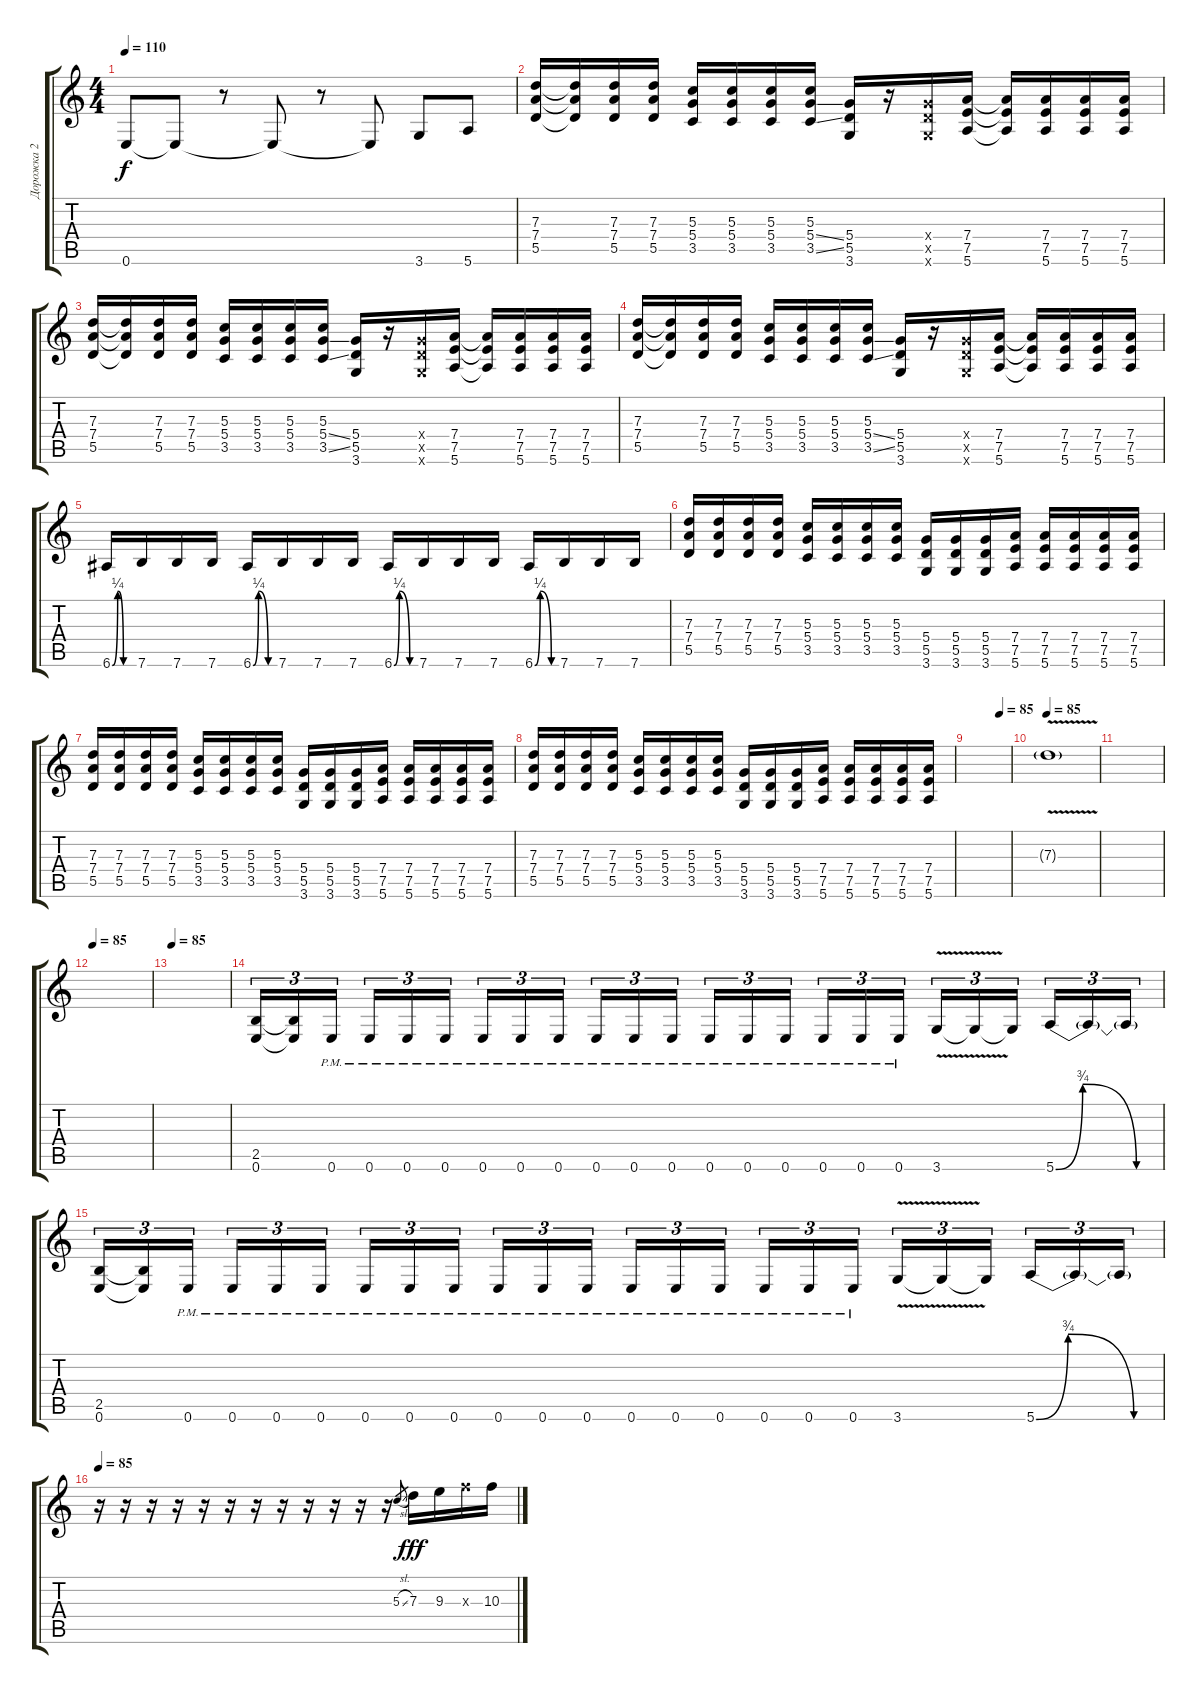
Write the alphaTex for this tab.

\track ("Дорожка 2" "Дорожка 2") {instrument overdrivenguitar}
\staff {score tabs}
\tuning (E4 B3 G3 D3 A2 E2) {hide}
\ts (4 4)
\tempo 110
\clef g2
\ks c
0.6.8{dy f} 0.6{t}.8 r.8 0.6{t}.8 r.8 0.6{t}.8 3.6.8 5.6.8 |
(7.3 7.4 5.5).16 (7.3{t} 7.4{t} 5.5{t}).16 (7.3 7.4 5.5).16 (7.3 7.4 5.5).16 (5.3 5.4 3.5).16 (5.3 5.4 3.5).16 (5.3 5.4 3.5).16 (5.3 5.4{ss} 3.5{ss}).16 (5.4 5.5 3.6).16 r.16 (5.4{x} 5.5{x} 3.6{x}).16 (7.4 7.5 5.6).16 (7.4{t} 7.5{t} 5.6{t}).16 (7.4 7.5 5.6).16 (7.4 7.5 5.6).16 (7.4 7.5 5.6).16 |
(7.3 7.4 5.5).16 (7.3{t} 7.4{t} 5.5{t}).16 (7.3 7.4 5.5).16 (7.3 7.4 5.5).16 (5.3 5.4 3.5).16 (5.3 5.4 3.5).16 (5.3 5.4 3.5).16 (5.3 5.4{ss} 3.5{ss}).16 (5.4 5.5 3.6).16 r.16 (5.4{x} 5.5{x} 3.6{x}).16 (7.4 7.5 5.6).16 (7.4{t} 7.5{t} 5.6{t}).16 (7.4 7.5 5.6).16 (7.4 7.5 5.6).16 (7.4 7.5 5.6).16 |
(7.3 7.4 5.5).16 (7.3{t} 7.4{t} 5.5{t}).16 (7.3 7.4 5.5).16 (7.3 7.4 5.5).16 (5.3 5.4 3.5).16 (5.3 5.4 3.5).16 (5.3 5.4 3.5).16 (5.3 5.4{ss} 3.5{ss}).16 (5.4 5.5 3.6).16 r.16 (5.4{x} 5.5{x} 3.6{x}).16 (7.4 7.5 5.6).16 (7.4{t} 7.5{t} 5.6{t}).16 (7.4 7.5 5.6).16 (7.4 7.5 5.6).16 (7.4 7.5 5.6).16 |
6.6{be (custom 0 0 15 1 31 0 44 0 51 0 60 0)}.16 7.6.16 7.6.16 7.6.16 6.6{be (custom 0 0 15 1 42 0 44 0 54 0 60 0)}.16 7.6.16 7.6.16 7.6.16 6.6{be (custom 0 0 15 1 44 0 49 0 55 0 60 0)}.16 7.6.16 7.6.16 7.6.16 6.6{be (custom 0 0 15 1 46 0 53 0 60 0)}.16 7.6.16 7.6.16 7.6.16 |
(7.3 7.4 5.5).16 (7.3 7.4 5.5).16 (7.3 7.4 5.5).16 (7.3 7.4 5.5).16 (5.3 5.4 3.5).16 (5.3 5.4 3.5).16 (5.3 5.4 3.5).16 (5.3 5.4 3.5).16 (5.4 5.5 3.6).16 (5.4 5.5 3.6).16 (5.4 5.5 3.6).16 (7.4 7.5 5.6).16 (7.4 7.5 5.6).16 (7.4 7.5 5.6).16 (7.4 7.5 5.6).16 (7.4 7.5 5.6).16 |
(7.3 7.4 5.5).16 (7.3 7.4 5.5).16 (7.3 7.4 5.5).16 (7.3 7.4 5.5).16 (5.3 5.4 3.5).16 (5.3 5.4 3.5).16 (5.3 5.4 3.5).16 (5.3 5.4 3.5).16 (5.4 5.5 3.6).16 (5.4 5.5 3.6).16 (5.4 5.5 3.6).16 (7.4 7.5 5.6).16 (7.4 7.5 5.6).16 (7.4 7.5 5.6).16 (7.4 7.5 5.6).16 (7.4 7.5 5.6).16 |
(7.3 7.4 5.5).16 (7.3 7.4 5.5).16 (7.3 7.4 5.5).16 (7.3 7.4 5.5).16 (5.3 5.4 3.5).16 (5.3 5.4 3.5).16 (5.3 5.4 3.5).16 (5.3 5.4 3.5).16 (5.4 5.5 3.6).16 (5.4 5.5 3.6).16 (5.4 5.5 3.6).16 (7.4 7.5 5.6).16 (7.4 7.5 5.6).16 (7.4 7.5 5.6).16 (7.4 7.5 5.6).16 (7.4 7.5 5.6).16 |
\tempo (85 0.75)
|
\tempo 85
7.3{v g}.1 |
|
\tempo 85
|
\tempo 85
|
(2.5 0.6).16{tu (3 2)} (2.5{t} 0.6{t}).16{tu (3 2)} 0.6{pm}.16{tu (3 2) beam splitsecondary} 0.6{pm}.16{tu (3 2)} 0.6{pm}.16{tu (3 2)} 0.6{pm}.16{tu (3 2)} 0.6{pm}.16{tu (3 2)} 0.6{pm}.16{tu (3 2)} 0.6{pm}.16{tu (3 2) beam splitsecondary} 0.6{pm}.16{tu (3 2)} 0.6{pm}.16{tu (3 2)} 0.6{pm}.16{tu (3 2)} 0.6{pm}.16{tu (3 2)} 0.6{pm}.16{tu (3 2)} 0.6{pm}.16{tu (3 2) beam splitsecondary} 0.6{pm}.16{tu (3 2)} 0.6{pm}.16{tu (3 2)} 0.6{pm}.16{tu (3 2)} 3.6{v}.16{tu (3 2)} 3.6{t}.16{tu (3 2)} 3.6{t}.16{tu (3 2) beam splitsecondary} 5.6{be (custom 0 0 15 3 45 0 52 0 58 0 60 0)}.16{tu (3 2)} 5.6{t}.16{tu (3 2)} 5.6{t}.16{tu (3 2)} |
(2.5 0.6).16{tu (3 2)} (2.5{t} 0.6{t}).16{tu (3 2)} 0.6{pm}.16{tu (3 2) beam splitsecondary} 0.6{pm}.16{tu (3 2)} 0.6{pm}.16{tu (3 2)} 0.6{pm}.16{tu (3 2)} 0.6{pm}.16{tu (3 2)} 0.6{pm}.16{tu (3 2)} 0.6{pm}.16{tu (3 2) beam splitsecondary} 0.6{pm}.16{tu (3 2)} 0.6{pm}.16{tu (3 2)} 0.6{pm}.16{tu (3 2)} 0.6{pm}.16{tu (3 2)} 0.6{pm}.16{tu (3 2)} 0.6{pm}.16{tu (3 2) beam splitsecondary} 0.6{pm}.16{tu (3 2)} 0.6{pm}.16{tu (3 2)} 0.6{pm}.16{tu (3 2)} 3.6{v}.16{tu (3 2)} 3.6{t}.16{tu (3 2)} 3.6{t}.16{tu (3 2) beam splitsecondary} 5.6{be (custom 0 0 15 3 46 0 53 0 57 0 60 0)}.16{tu (3 2)} 5.6{t}.16{tu (3 2)} 5.6{t}.16{tu (3 2)} |
\tempo 85
r.16 r.16 r.16 r.16 r.16 r.16 r.16 r.16 r.16 r.16 r.16 r.16 5.3{sl}.8{gr} 7.3.16{dy fff} 9.3.16 10.3{x}.16 10.3.16
